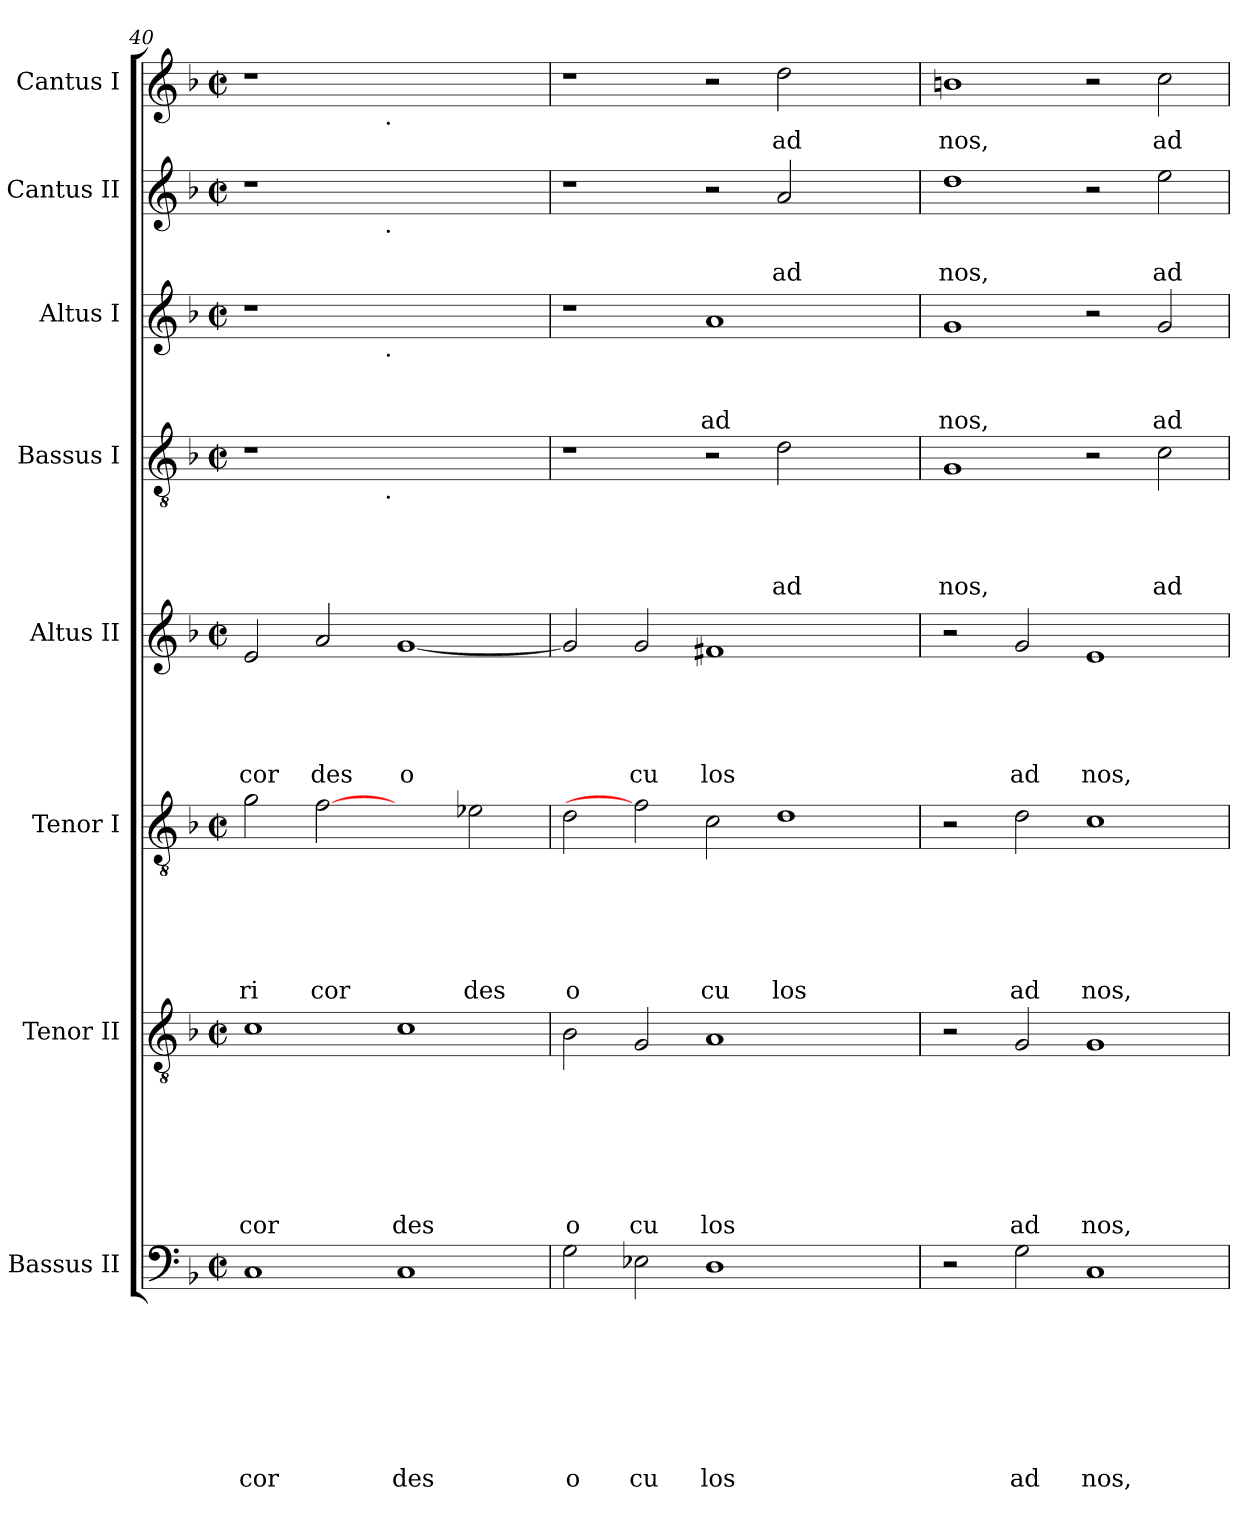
**kern	**text	**text	**text	**text	**text	**text	**text	**text	**kern	**text	**text	**text	**text	**text	**text	**text	**kern	**text	**text	**text	**text	**text	**text	**kern	**text	**text	**text	**text	**text	**kern	**text	**text	**text	**text	**kern	**text	**text	**text	**kern	**text	**text	**kern	**text
*part8	*part8	*part8	*part8	*part8	*part8	*part8	*part8	*part8	*part7	*part7	*part7	*part7	*part7	*part7	*part7	*part7	*part6	*part6	*part6	*part6	*part6	*part6	*part6	*part5	*part5	*part5	*part5	*part5	*part5	*part4	*part4	*part4	*part4	*part4	*part3	*part3	*part3	*part3	*part2	*part2	*part2	*part1	*part1
*staff8	*staff8	*staff8	*staff8	*staff8	*staff8	*staff8	*staff8	*staff8	*staff7	*staff7	*staff7	*staff7	*staff7	*staff7	*staff7	*staff7	*staff6	*staff6	*staff6	*staff6	*staff6	*staff6	*staff6	*staff5	*staff5	*staff5	*staff5	*staff5	*staff5	*staff4	*staff4	*staff4	*staff4	*staff4	*staff3	*staff3	*staff3	*staff3	*staff2	*staff2	*staff2	*staff1	*staff1
*I"Bassus II	*	*	*	*	*	*	*	*	*I"Tenor II	*	*	*	*	*	*	*	*I"Tenor I	*	*	*	*	*	*	*I"Altus II	*	*	*	*	*	*I"Bassus I	*	*	*	*	*I"Altus I	*	*	*	*I"Cantus II	*	*	*I"Cantus I	*
*clefF4	*	*	*	*	*	*	*	*	*clefGv2	*	*	*	*	*	*	*	*clefGv2	*	*	*	*	*	*	*clefG2	*	*	*	*	*	*clefGv2	*	*	*	*	*clefG2	*	*	*	*clefG2	*	*	*clefG2	*
*k[b-]	*	*	*	*	*	*	*	*	*k[b-]	*	*	*	*	*	*	*	*k[b-]	*	*	*	*	*	*	*k[b-]	*	*	*	*	*	*k[b-]	*	*	*	*	*k[b-]	*	*	*	*k[b-]	*	*	*k[b-]	*
*F:	*	*	*	*	*	*	*	*	*F:	*	*	*	*	*	*	*	*F:	*	*	*	*	*	*	*F:	*	*	*	*	*	*F:	*	*	*	*	*F:	*	*	*	*F:	*	*	*F:	*
*M2/2	*	*	*	*	*	*	*	*	*M2/2	*	*	*	*	*	*	*	*M2/2	*	*	*	*	*	*	*M2/2	*	*	*	*	*	*M2/2	*	*	*	*	*M2/2	*	*	*	*M2/2	*	*	*M2/2	*
*met(c|)	*	*	*	*	*	*	*	*	*met(c|)	*	*	*	*	*	*	*	*met(c|)	*	*	*	*	*	*	*met(c|)	*	*	*	*	*	*met(c|)	*	*	*	*	*met(c|)	*	*	*	*met(c|)	*	*	*met(c|)	*
=40	=40	=40	=40	=40	=40	=40	=40	=40	=40	=40	=40	=40	=40	=40	=40	=40	=40	=40	=40	=40	=40	=40	=40	=40	=40	=40	=40	=40	=40	=40	=40	=40	=40	=40	=40	=40	=40	=40	=40	=40	=40	=40	=40
!	!	!	!	!	!	!	!	!LO:LY:b	!	!	!	!	!	!	!	!LO:LY:b	!	!	!	!	!	!	!LO:LY:b	!	!	!	!	!	!LO:LY:b	!	!	!	!	!	!	!	!	!	!	!	!	!	!
*	*	*	*	*	*	*	*	*	*	*	*	*	*	*	*	*	*	*	*	*	*	*	*	*	*	*	*	*	*	*^	*	*	*	*	*^	*	*	*	*^	*	*	*^	*
1C	.	.	.	.	.	.	.	cor	1c	.	.	.	.	.	.	cor	2g\	.	.	.	.	.	ri	2e/	.	.	.	.	cor	1r	2ryy	.	.	.	.	1r	2ryy	.	.	.	1r	2ryy	.	.	1r	2ryy	.
!	!	!	!	!	!	!	!	!	!	!	!	!	!	!	!	!	!	!	!	!	!	!	!LO:LY:b	!	!	!	!	!	!LO:LY:b	!	!	!	!	!	!	!	!	!	!	!	!	!	!	!	!	!	!
.	.	.	.	.	.	.	.	.	.	.	.	.	.	.	.	.	[2f	.	.	.	.	.	cor	2a/	.	.	.	.	des	.	4...ryy	.	.	.	.	.	4...ryy	.	.	.	.	4...ryy	.	.	.	4...ryy	.
!	!	!	!	!	!	!	!	!	!	!	!	!	!	!	!	!	!	!	!	!	!	!	!	!	!	!	!	!	!	!	!	!	!	!	!	!	!	!	!	!	!	!	!	!	!	!LO:TX:b:t=.	!
!	!	!	!	!	!	!	!	!	!	!	!	!	!	!	!	!	!	!	!	!	!	!	!	!	!	!	!	!	!	!	!	!	!	!	!	!	!	!	!	!	!	!LO:TX:b:t=.	!	!	!	!	!
!	!	!	!	!	!	!	!	!	!	!	!	!	!	!	!	!	!	!	!	!	!	!	!	!	!	!	!	!	!	!	!	!	!	!	!	!	!LO:TX:b:t=.	!	!	!	!	!	!	!	!	!	!
!	!	!	!	!	!	!	!	!	!	!	!	!	!	!	!	!	!	!	!	!	!	!	!	!	!	!	!	!	!	!	!LO:TX:b:t=.	!	!	!	!	!	!	!	!	!	!	!	!	!	!	!	!
.	.	.	.	.	.	.	.	.	.	.	.	.	.	.	.	.	.	.	.	.	.	.	.	.	.	.	.	.	.	.	1ryy	.	.	.	.	.	1ryy	.	.	.	.	1ryy	.	.	.	1ryy	.
!	!	!	!	!	!	!	!	!LO:LY:b	!	!	!	!	!	!	!	!LO:LY:b	!	!	!	!	!	!	!	!	!	!	!	!	!LO:LY:b	!	!	!	!	!	!	!	!	!	!	!	!	!	!	!	!	!	!
1C	.	.	.	.	.	.	.	des	1c	.	.	.	.	.	.	des	2ryy	.	.	.	.	.	.	[<1g	.	.	.	.	o	1ryy	.	.	.	.	.	1ryy	.	.	.	.	1ryy	.	.	.	1ryy	.	.
!	!	!	!	!	!	!	!	!	!	!	!	!	!	!	!	!	!	!	!	!	!	!	!LO:LY:b	!	!	!	!	!	!	!	!	!	!	!	!	!	!	!	!	!	!	!	!	!	!	!	!
.	.	.	.	.	.	.	.	.	.	.	.	.	.	.	.	.	2e-X\	.	.	.	.	.	des	.	.	.	.	.	.	.	.	.	.	.	.	.	.	.	.	.	.	.	.	.	.	.	.
.	.	.	.	.	.	.	.	.	.	.	.	.	.	.	.	.	.	.	.	.	.	.	.	.	.	.	.	.	.	.	32ryy	.	.	.	.	.	32ryy	.	.	.	.	32ryy	.	.	.	32ryy	.
=41	=41	=41	=41	=41	=41	=41	=41	=41	=41	=41	=41	=41	=41	=41	=41	=41	=41	=41	=41	=41	=41	=41	=41	=41	=41	=41	=41	=41	=41	=41	=41	=41	=41	=41	=41	=41	=41	=41	=41	=41	=41	=41	=41	=41	=41	=41	=41
!	!	!	!	!	!	!	!	!LO:LY:b	!	!	!	!	!	!	!	!LO:LY:b	!	!	!	!	!	!	!LO:LY:b	!	!	!	!	!	!	!	!	!	!	!	!	!	!	!	!	!	!	!	!	!	!	!	!
*	*	*	*	*	*	*	*	*	*	*	*	*	*	*	*	*	*	*	*	*	*	*	*	*	*	*	*	*	*	*v	*v	*	*	*	*	*	*	*	*	*	*v	*v	*	*	*v	*v	*
*	*	*	*	*	*	*	*	*	*	*	*	*	*	*	*	*	*	*	*	*	*	*	*	*	*	*	*	*	*	*	*	*	*	*	*v	*v	*	*	*	*	*	*	*	*
2G\	.	.	.	.	.	.	.	o	2B-\	.	.	.	.	.	.	o	2d\	.	.	.	.	.	o	2g/]	.	.	.	.	.	1r	.	.	.	.	1r	.	.	.	1r	.	.	1r	.
!	!	!	!	!	!	!	!	!LO:LY:b	!	!	!	!	!	!	!	!LO:LY:b	!	!	!	!	!	!	!	!	!	!	!	!	!LO:LY:b	!	!	!	!	!	!	!	!	!	!	!	!	!	!
2E-X\	.	.	.	.	.	.	.	cu	2G/	.	.	.	.	.	.	cu	2f]	.	.	.	.	.	.	2g/	.	.	.	.	cu	.	.	.	.	.	.	.	.	.	.	.	.	.	.
!	!	!	!	!	!	!	!	!LO:LY:b	!	!	!	!	!	!	!	!LO:LY:b	!	!	!	!	!	!	!LO:LY:b	!	!	!	!	!	!LO:LY:b	!	!	!	!	!	!	!	!	!LO:LY:b	!	!	!	!	!
1D	.	.	.	.	.	.	.	los	1A	.	.	.	.	.	.	los	2c\	.	.	.	.	.	cu	1f#X	.	.	.	.	los	2r	.	.	.	.	1a	.	.	ad	2r	.	.	2r	.
!	!	!	!	!	!	!	!	!	!	!	!	!	!	!	!	!	!	!	!	!	!	!	!LO:LY:b	!	!	!	!	!	!	!	!	!	!	!LO:LY:b	!	!	!	!	!	!	!LO:LY:b	!	!LO:LY:b
.	.	.	.	.	.	.	.	.	.	.	.	.	.	.	.	.	1d	.	.	.	.	.	los	.	.	.	.	.	.	2d\	.	.	.	ad	.	.	.	.	2a/	.	ad	2dd\	ad
2ryy	.	.	.	.	.	.	.	.	2ryy	.	.	.	.	.	.	.	.	.	.	.	.	.	.	2ryy	.	.	.	.	.	2ryy	.	.	.	.	2ryy	.	.	.	2ryy	.	.	2ryy	.
!!LO:PB:g=z
=42	=42	=42	=42	=42	=42	=42	=42	=42	=42	=42	=42	=42	=42	=42	=42	=42	=42	=42	=42	=42	=42	=42	=42	=42	=42	=42	=42	=42	=42	=42	=42	=42	=42	=42	=42	=42	=42	=42	=42	=42	=42	=42	=42
!	!	!	!	!	!	!	!	!	!	!	!	!	!	!	!	!	!	!	!	!	!	!	!	!	!	!	!	!	!	!	!	!	!	!LO:LY:b	!	!	!	!LO:LY:b	!	!	!LO:LY:b	!	!LO:LY:b
2r	.	.	.	.	.	.	.	.	2r	.	.	.	.	.	.	.	2r	.	.	.	.	.	.	2r	.	.	.	.	.	1G	.	.	.	nos,	1g	.	.	nos,	1dd	.	nos,	1bn	nos,
!	!	!	!	!	!	!	!	!LO:LY:b	!	!	!	!	!	!	!	!LO:LY:b	!	!	!	!	!	!	!LO:LY:b	!	!	!	!	!	!LO:LY:b	!	!	!	!	!	!	!	!	!	!	!	!	!	!
2G\	.	.	.	.	.	.	.	ad	2G/	.	.	.	.	.	.	ad	2d\	.	.	.	.	.	ad	2g/	.	.	.	.	ad	.	.	.	.	.	.	.	.	.	.	.	.	.	.
!	!	!	!	!	!	!	!	!LO:LY:b	!	!	!	!	!	!	!	!LO:LY:b	!	!	!	!	!	!	!LO:LY:b	!	!	!	!	!	!LO:LY:b	!	!	!	!	!	!	!	!	!	!	!	!	!	!
1C	.	.	.	.	.	.	.	nos,	1G	.	.	.	.	.	.	nos,	1c	.	.	.	.	.	nos,	1e	.	.	.	.	nos,	2r	.	.	.	.	2r	.	.	.	2r	.	.	2r	.
!	!	!	!	!	!	!	!	!	!	!	!	!	!	!	!	!	!	!	!	!	!	!	!	!	!	!	!	!	!	!	!	!	!	!LO:LY:b	!	!	!	!LO:LY:b	!	!	!LO:LY:b	!	!LO:LY:b
.	.	.	.	.	.	.	.	.	.	.	.	.	.	.	.	.	.	.	.	.	.	.	.	.	.	.	.	.	.	2c\	.	.	.	ad	2g/	.	.	ad	2ee\	.	ad	2cc\	ad
=	=	=	=	=	=	=	=	=	=	=	=	=	=	=	=	=	=	=	=	=	=	=	=	=	=	=	=	=	=	=	=	=	=	=	=	=	=	=	=	=	=	=	=
*-	*-	*-	*-	*-	*-	*-	*-	*-	*-	*-	*-	*-	*-	*-	*-	*-	*-	*-	*-	*-	*-	*-	*-	*-	*-	*-	*-	*-	*-	*-	*-	*-	*-	*-	*-	*-	*-	*-	*-	*-	*-	*-	*-
